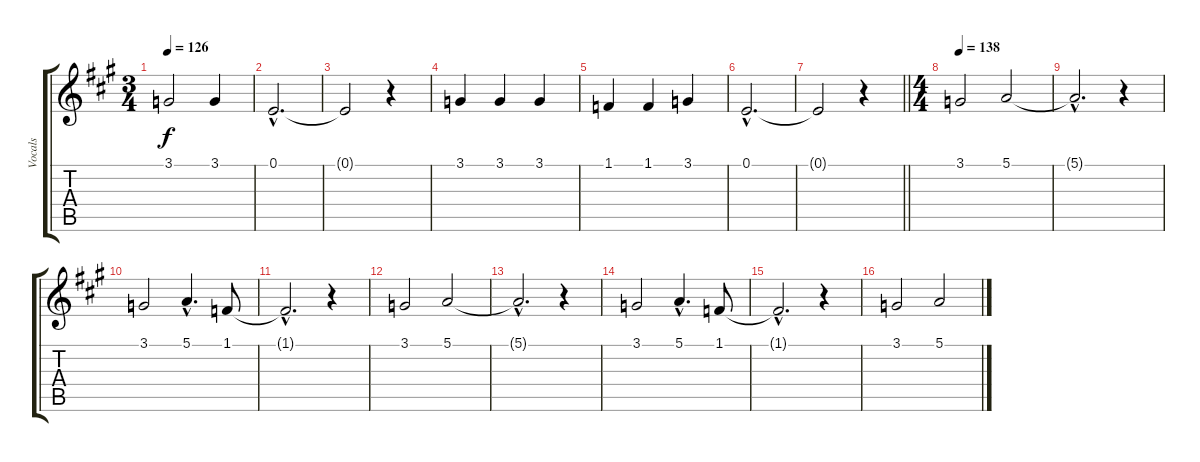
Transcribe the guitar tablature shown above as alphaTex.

\track ("Vocals" "Vocals") {instrument stringensemble1}
\staff {score tabs}
\tuning (E4 B3 G3 D3 A2 E2) {hide}
\ts (3 4)
\tempo 126
\clef g2
\ks f#minor
3.1.2{dy f} 3.1.4 |
0.1{hac}.2{d} |
0.1{t}.2 r.4 |
3.1.4 3.1.4 3.1.4 |
1.1.4 1.1.4 3.1.4 |
0.1{hac}.2{d} |
\barLineRight lightlight
0.1{t}.2 r.4 |
\ts (4 4)
\tempo 138
3.1.2{volume 14} 5.1.2 |
5.1{hac t}.2{d} r.4 |
3.1.2 5.1{hac}.4{d} 1.1.8 |
1.1{hac t}.2{d} r.4 |
3.1.2 5.1.2 |
5.1{hac t}.2{d} r.4 |
3.1.2 5.1{hac}.4{d} 1.1.8 |
1.1{hac t}.2{d} r.4 |
3.1.2 5.1.2
